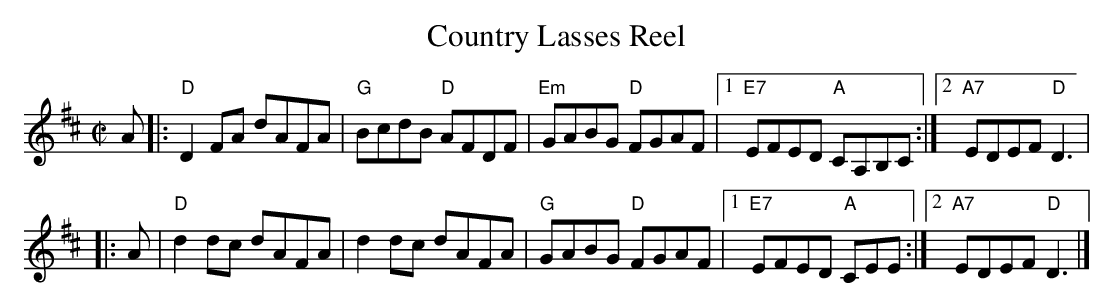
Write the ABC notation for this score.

X:1
T: Country Lasses Reel
M: C|
L: 1/8
K: D
A \
|:  "D"D2FA     dAFA \
|   "G"BcdB  "D"AFDF \
|  "Em"GABG  "D"FGAF \
|1 "E7"EFED  "A"CA,B,C \
:|2"A7"EDEF  "D"D3   |
|: A \
|   "D"d2dc     dAFA \
|      d2dc     dAFA \
|   "G"GABG  "D"FGAF \
|1 "E7"EFED  "A"CEE  \
:|2"A7"EDEF  "D"D3  |]
